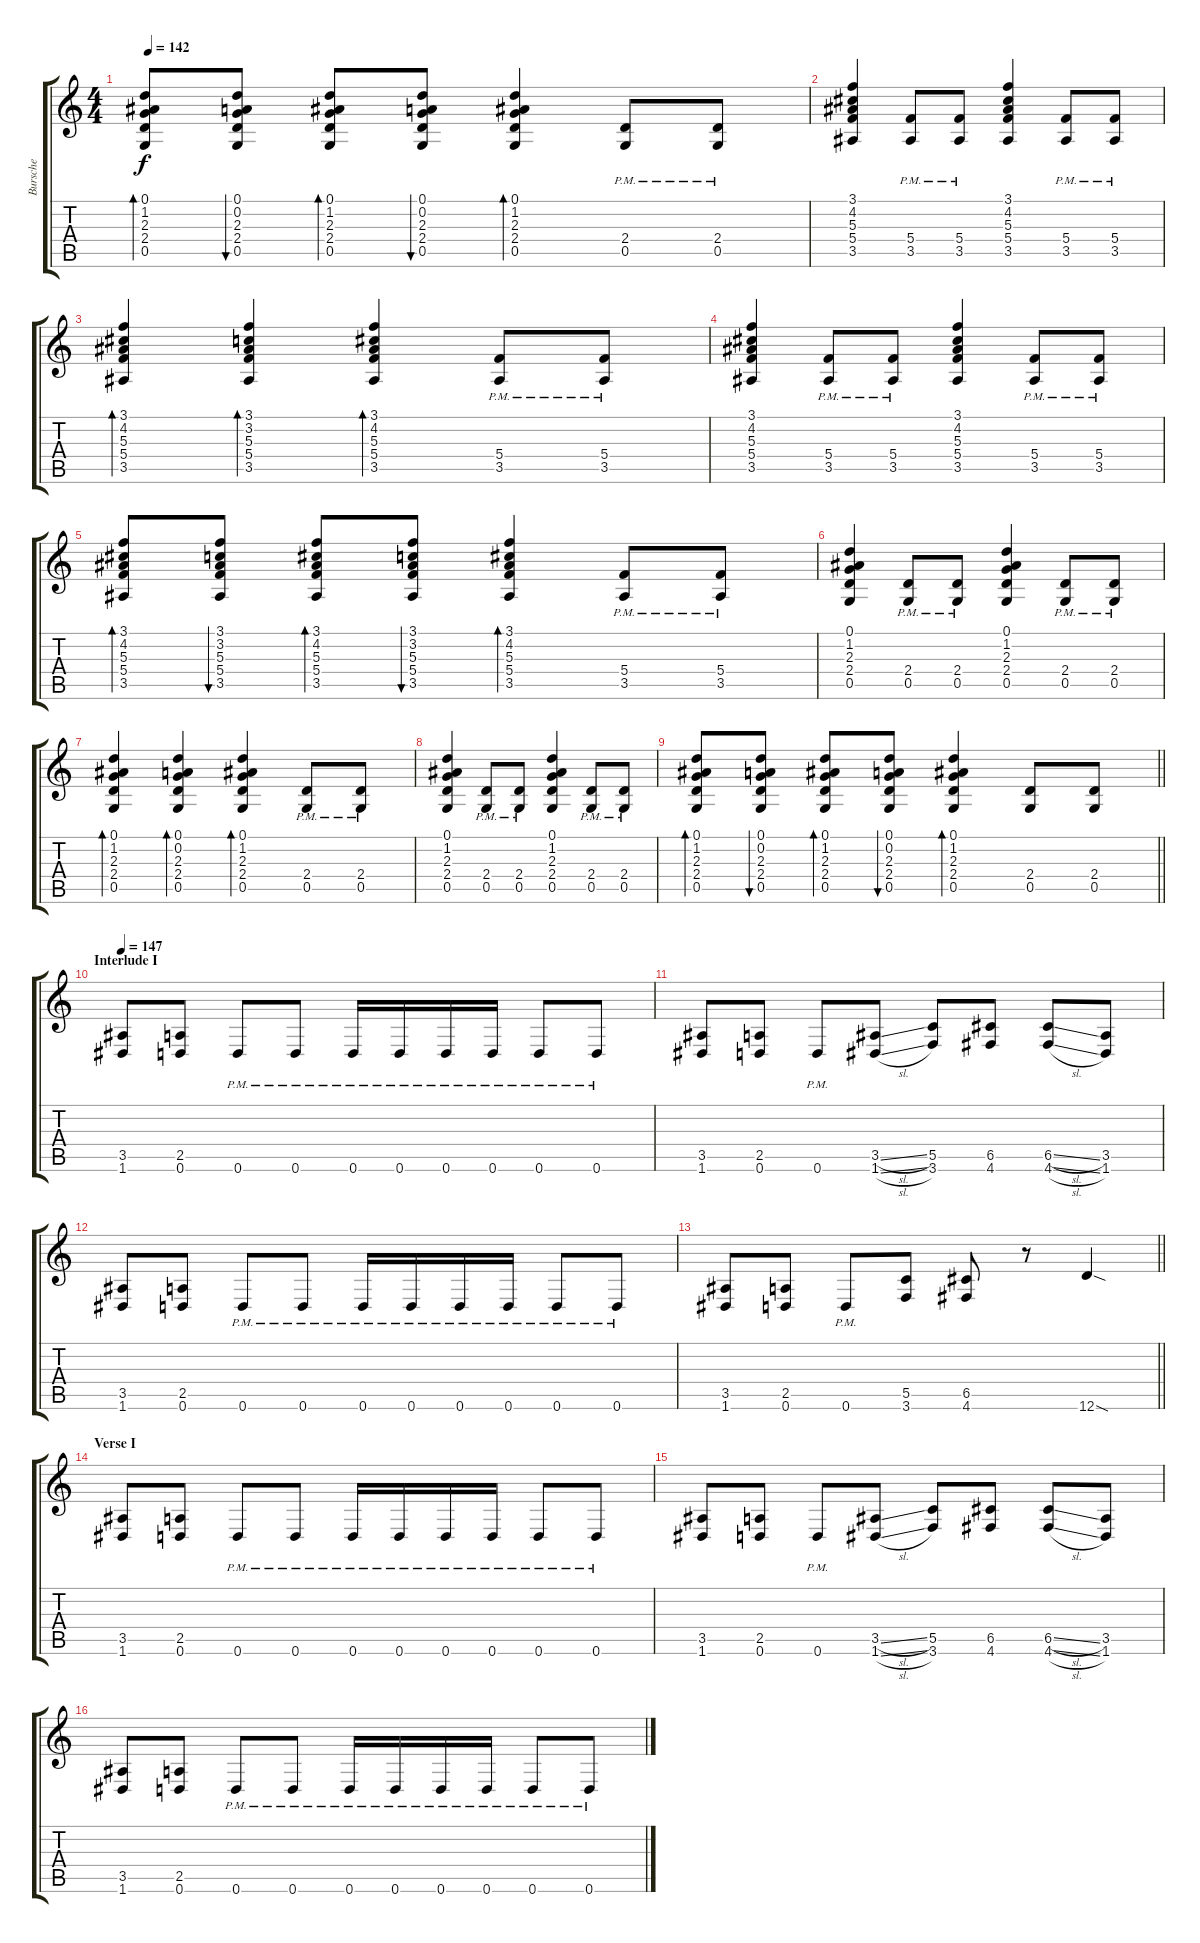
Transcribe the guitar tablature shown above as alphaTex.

\track ("Bursche" "Bursche") {instrument distortionguitar}
\staff {score tabs}
\tuning (D4 A3 F3 C3 G2 D2) {hide}
\ts (4 4)
\tempo 142
\clef g2
\ks c
(0.1 1.2 2.3 2.4 0.5).8{bd 60 dy f} (0.1 0.2 2.3 2.4 0.5).8{bu 60} (0.1 1.2 2.3 2.4 0.5).8{bd 60} (0.1 0.2 2.3 2.4 0.5).8{bu 60} (0.1 1.2 2.3 2.4 0.5).4{bd 60} (2.4{pm} 0.5{pm}).8 (2.4{pm} 0.5{pm}).8 |
(3.1 4.2 5.3 5.4 3.5).4 (5.4{pm} 3.5{pm}).8 (5.4{pm} 3.5{pm}).8 (3.1 4.2 5.3 5.4 3.5).4 (5.4{pm} 3.5{pm}).8 (5.4{pm} 3.5{pm}).8 |
(3.1 4.2 5.3 5.4 3.5).4{bd 60} (3.1 3.2 5.3 5.4 3.5).4{bd 60} (3.1 4.2 5.3 5.4 3.5).4{bd 60} (5.4{pm} 3.5{pm}).8 (5.4{pm} 3.5{pm}).8 |
(3.1 4.2 5.3 5.4 3.5).4 (5.4{pm} 3.5{pm}).8 (5.4{pm} 3.5{pm}).8 (3.1 4.2 5.3 5.4 3.5).4 (5.4{pm} 3.5{pm}).8 (5.4{pm} 3.5{pm}).8 |
(3.1 4.2 5.3 5.4 3.5).8{bd 60} (3.1 3.2 5.3 5.4 3.5).8{bu 60} (3.1 4.2 5.3 5.4 3.5).8{bd 60} (3.1 3.2 5.3 5.4 3.5).8{bu 60} (3.1 4.2 5.3 5.4 3.5).4{bd 60} (5.4{pm} 3.5{pm}).8 (5.4{pm} 3.5{pm}).8 |
(0.1 1.2 2.3 2.4 0.5).4 (2.4{pm} 0.5{pm}).8 (2.4{pm} 0.5{pm}).8 (0.1 1.2 2.3 2.4 0.5).4 (2.4{pm} 0.5{pm}).8 (2.4{pm} 0.5{pm}).8 |
(0.1 1.2 2.3 2.4 0.5).4{bd 60} (0.1 0.2 2.3 2.4 0.5).4{bd 60} (0.1 1.2 2.3 2.4 0.5).4{bd 60} (2.4{pm} 0.5{pm}).8 (2.4{pm} 0.5{pm}).8 |
(0.1 1.2 2.3 2.4 0.5).4 (2.4{pm} 0.5{pm}).8 (2.4{pm} 0.5{pm}).8 (0.1 1.2 2.3 2.4 0.5).4 (2.4{pm} 0.5{pm}).8 (2.4{pm} 0.5{pm}).8 |
\barLineRight lightlight
(0.1 1.2 2.3 2.4 0.5).8{bd 60} (0.1 0.2 2.3 2.4 0.5).8{bu 60} (0.1 1.2 2.3 2.4 0.5).8{bd 60} (0.1 0.2 2.3 2.4 0.5).8{bu 60} (0.1 1.2 2.3 2.4 0.5).4{bd 60} (2.4 0.5).8 (2.4 0.5).8 |
\section ("" "Interlude I")
\tempo 147
(3.5 1.6).8 (2.5 0.6).8 0.6{pm}.8 0.6{pm}.8 0.6{pm}.16 0.6{pm}.16 0.6{pm}.16 0.6{pm}.16 0.6{pm}.8 0.6{pm}.8 |
(3.5 1.6).8 (2.5 0.6).8 0.6{pm}.8 (3.5{sl} 1.6{sl}).8 (5.5 3.6).8 (6.5 4.6).8 (6.5{sl} 4.6{sl}).8 (3.5 1.6).8 |
(3.5 1.6).8 (2.5 0.6).8 0.6{pm}.8 0.6{pm}.8 0.6{pm}.16 0.6{pm}.16 0.6{pm}.16 0.6{pm}.16 0.6{pm}.8 0.6{pm}.8 |
\barLineRight lightlight
(3.5 1.6).8 (2.5 0.6).8 0.6{pm}.8 (5.5 3.6).8 (6.5 4.6).8 r.8 12.6{sod}.4 |
\section ("" "Verse I")
(3.5 1.6).8 (2.5 0.6).8 0.6{pm}.8 0.6{pm}.8 0.6{pm}.16 0.6{pm}.16 0.6{pm}.16 0.6{pm}.16 0.6{pm}.8 0.6{pm}.8 |
(3.5 1.6).8 (2.5 0.6).8 0.6{pm}.8 (3.5{sl} 1.6{sl}).8 (5.5 3.6).8 (6.5 4.6).8 (6.5{sl} 4.6{sl}).8 (3.5 1.6).8 |
(3.5 1.6).8 (2.5 0.6).8 0.6{pm}.8 0.6{pm}.8 0.6{pm}.16 0.6{pm}.16 0.6{pm}.16 0.6{pm}.16 0.6{pm}.8 0.6{pm}.8
